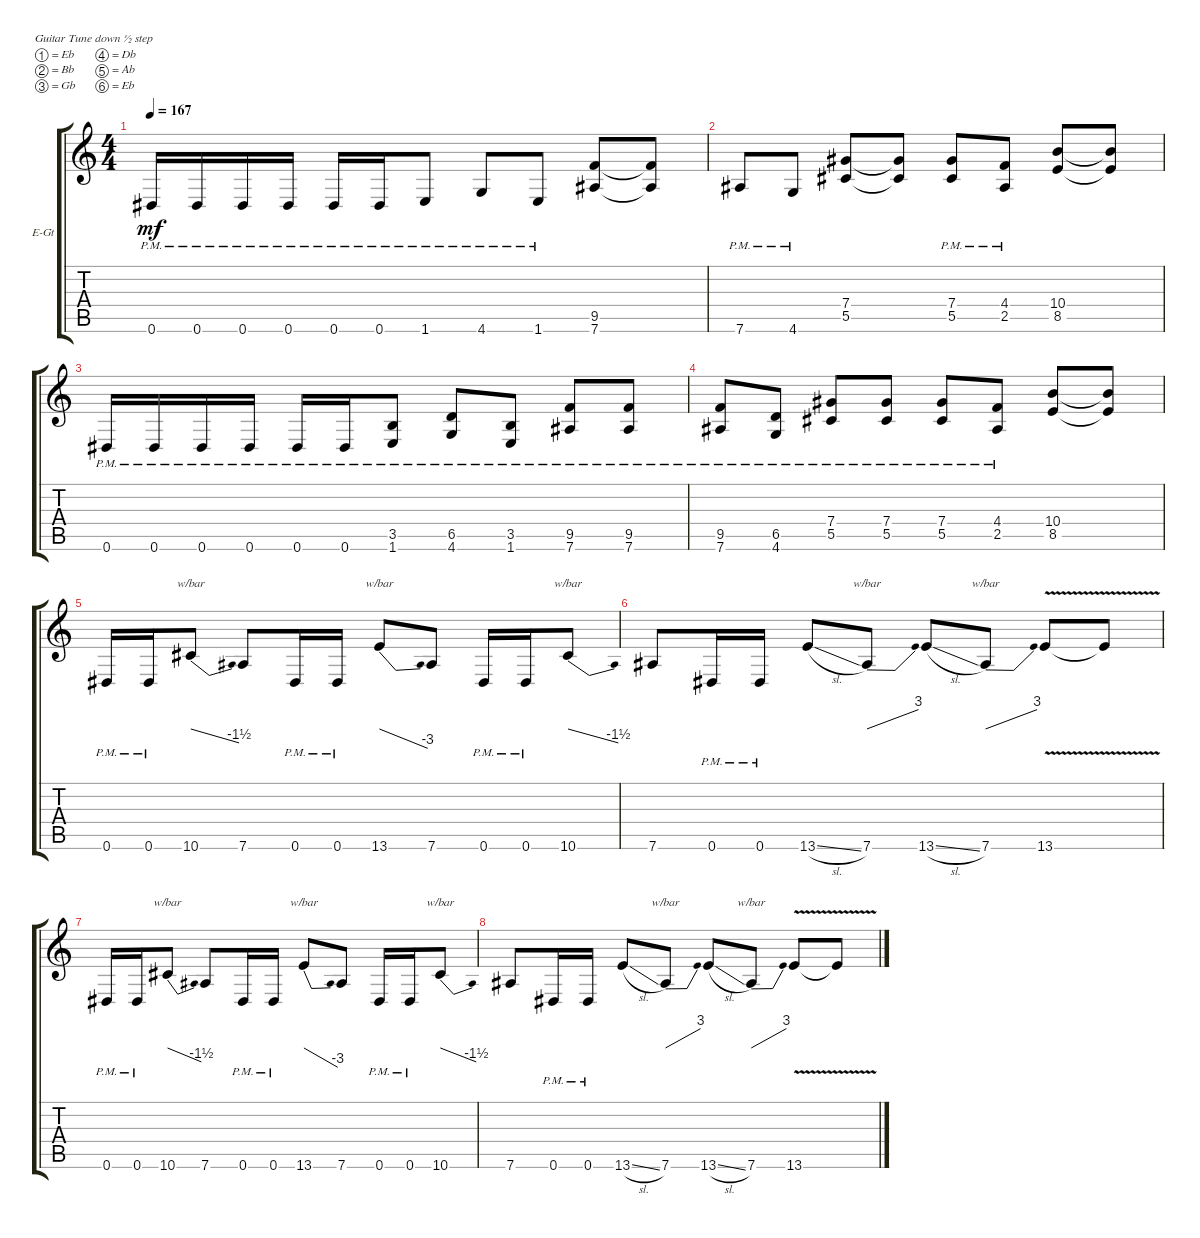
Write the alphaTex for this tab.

\bracketExtendMode groupsimilarinstruments
\firstSystemTrackNameOrientation horizontal
\otherSystemsTrackNameOrientation horizontal
\track ("right" "E-Gt") {instrument distortionguitar}
\staff {score tabs}
\tuning (Eb4 Bb3 Gb3 Db3 Ab2 Eb2)
\ts (4 4)
\tempo 167
\clef g2
\ks c
0.6{pm}.16{dy mf} 0.6{pm}.16 0.6{pm}.16 0.6{pm}.16 0.6{pm}.16 0.6{pm}.16 1.6{pm}.8 4.6{pm}.8 1.6{pm}.8 (7.6 9.5).8 (7.6{t} 9.5{t}).8 |
7.6{pm}.8 4.6{pm}.8 (5.5 7.4).8 (5.5{t} 7.4{t}).8 (5.5{pm} 7.4{pm}).8 (2.5{pm} 4.4{pm}).8 (8.5 10.4).8 (8.5{t} 10.4{t}).8 |
0.6{pm}.16 0.6{pm}.16 0.6{pm}.16 0.6{pm}.16 0.6{pm}.16 0.6{pm}.16 (1.6{pm} 3.5{pm}).8 (4.6{pm} 6.5{pm}).8 (1.6{pm} 3.5{pm}).8 (7.6{pm} 9.5{pm}).8 (7.6{pm} 9.5{pm}).8 |
(7.6{pm} 9.5{pm}).8 (4.6{pm} 6.5{pm}).8 (5.5{pm} 7.4{pm}).8 (5.5{pm} 7.4{pm}).8 (5.5{pm} 7.4{pm}).8 (2.5{pm} 4.4{pm}).8 (8.5 10.4).8 (8.5{t} 10.4{t}).8 |
0.6{pm}.16 0.6{pm}.16 10.6.8{tbe (dive default 48.6 0 60 -6)} 7.6.8 0.6{pm}.16 0.6{pm}.16 13.6.8{tbe (dive default 42 0 59.4 -12)} 7.6.8 0.6{pm}.16 0.6{pm}.16 10.6.8{tbe (dive default 41.4 0 60 -6)} |
7.6.8 0.6{pm}.16 0.6{pm}.16 13.6{sl}.8 7.6.8{tbe (dive default 46.199999999999996 0 60 12)} 13.6{sl}.8 7.6.8{tbe (dive default 51.6 0 60 12)} 13.6{v}.8 13.6{v t}.8 |
0.6{pm}.16 0.6{pm}.16 10.6.8{tbe (dive default 48.6 0 60 -6)} 7.6.8 0.6{pm}.16 0.6{pm}.16 13.6.8{tbe (dive default 42 0 59.4 -12)} 7.6.8 0.6{pm}.16 0.6{pm}.16 10.6.8{tbe (dive default 41.4 0 60 -6)} |
7.6.8 0.6{pm}.16 0.6{pm}.16 13.6{sl}.8 7.6.8{tbe (dive default 46.199999999999996 0 60 12)} 13.6{sl}.8 7.6.8{tbe (dive default 51.6 0 60 12)} 13.6{v}.8 13.6{v t}.8
